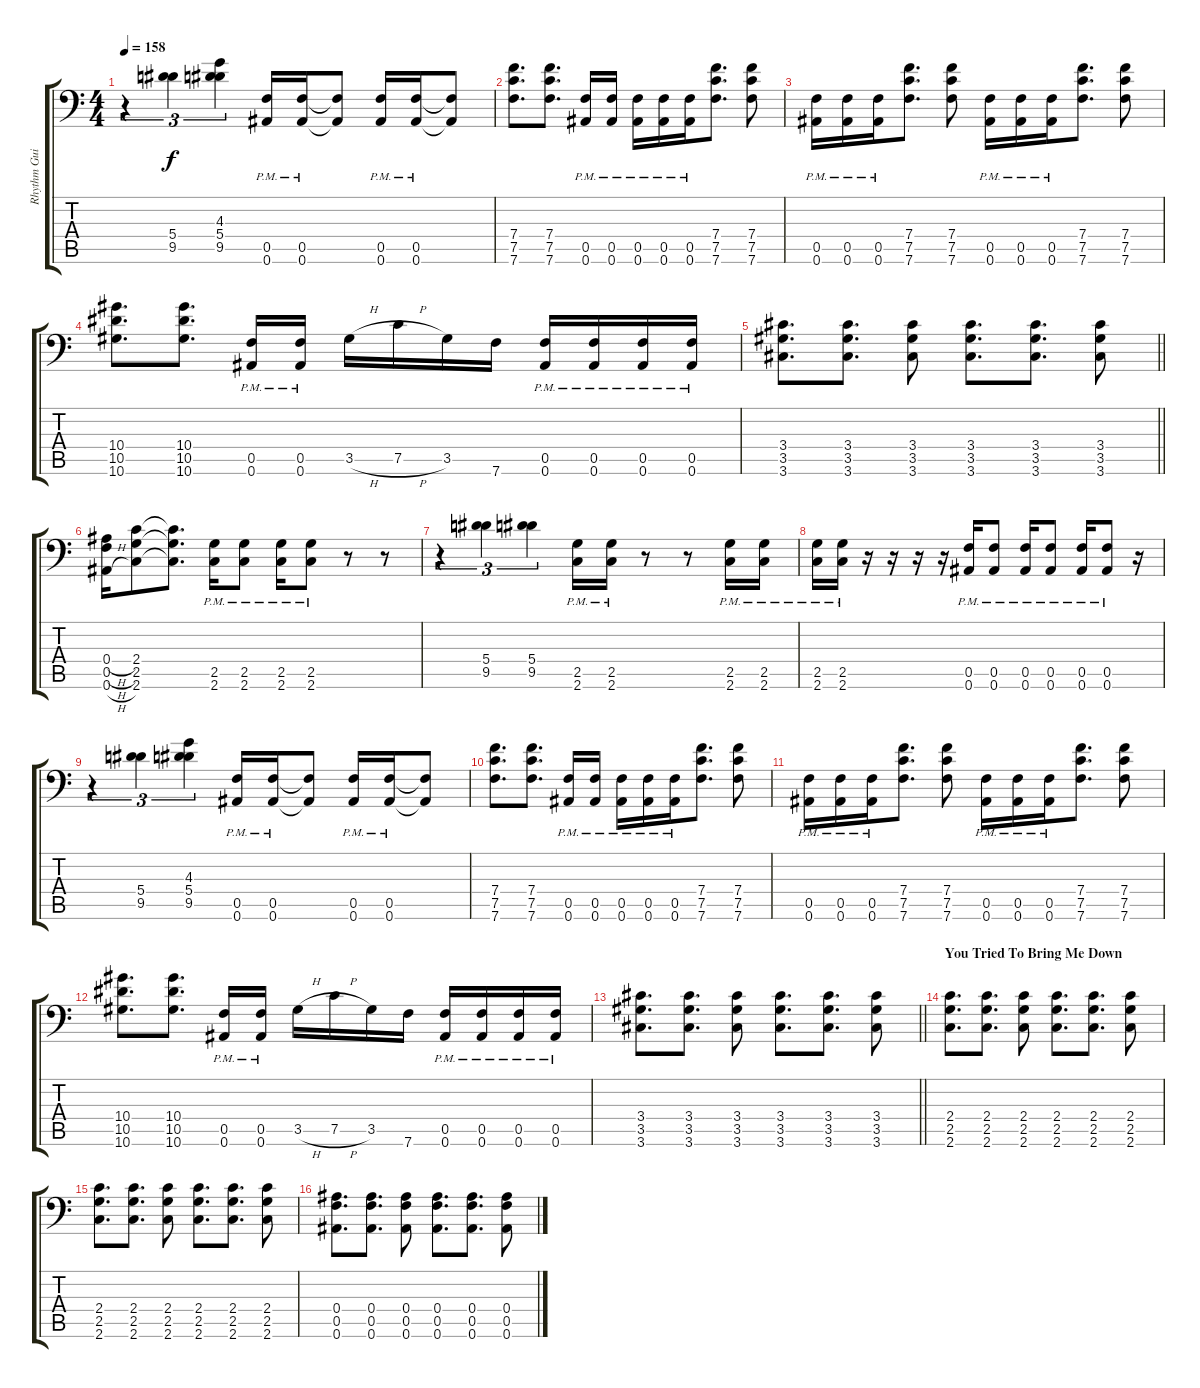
\track ("Rhythm Guitar" "Rhythm Gui") {instrument distortionguitar}
\staff {score tabs}
\tuning (C4 G3 Eb3 Bb2 F2 Bb1) {hide}
\ts (4 4)
\tempo 158
\clef f4
\ks c
r.4{tu (3 2) dy f} (5.4 9.5).4{tu (3 2)} (4.3 5.4 9.5).4{tu (3 2)} (0.5{pm} 0.6{pm}).16 (0.5{pm} 0.6{pm}).16 (0.5{t} 0.6{t}).8 (0.5{pm} 0.6{pm}).16 (0.5{pm} 0.6{pm}).16 (0.5{t} 0.6{t}).8 |
(7.4 7.5 7.6).8{d} (7.4 7.5 7.6).8{d} (0.5{pm} 0.6{pm}).16 (0.5{pm} 0.6{pm}).16 (0.5{pm} 0.6{pm}).16 (0.5{pm} 0.6{pm}).16 (0.5{pm} 0.6{pm}).16 (7.4 7.5 7.6).8{d} (7.4 7.5 7.6).8 |
(0.5{pm} 0.6{pm}).16 (0.5{pm} 0.6{pm}).16 (0.5{pm} 0.6{pm}).16 (7.4 7.5 7.6).8{d} (7.4 7.5 7.6).8 (0.5{pm} 0.6{pm}).16 (0.5{pm} 0.6{pm}).16 (0.5{pm} 0.6{pm}).16 (7.4 7.5 7.6).8{d} (7.4 7.5 7.6).8 |
(10.4 10.5 10.6).8{d} (10.4 10.5 10.6).8{d} (0.5{pm} 0.6{pm}).16 (0.5{pm} 0.6{pm}).16 3.5{h}.16 7.5{h}.16 3.5.16 7.6.16 (0.5{pm} 0.6{pm}).16 (0.5{pm} 0.6{pm}).16 (0.5{pm} 0.6{pm}).16 (0.5{pm} 0.6{pm}).16 |
\barLineRight lightlight
(3.4 3.5 3.6).8{d} (3.4 3.5 3.6).8{d} (3.4 3.5 3.6).8 (3.4 3.5 3.6).8{d} (3.4 3.5 3.6).8{d} (3.4 3.5 3.6).8 |
(0.4{h} 0.5{h} 0.6{h}).16 (2.4 2.5 2.6).8 (2.4{t} 2.5{t} 2.6{t}).8{d} (2.5{pm} 2.6{pm}).16 (2.5{pm} 2.6{pm}).8 (2.5{pm} 2.6{pm}).16 (2.5{pm} 2.6{pm}).8 r.8 r.8 |
r.4{tu (3 2)} (5.4 9.5).4{tu (3 2)} (5.4 9.5).4{tu (3 2)} (2.5{pm} 2.6{pm}).16 (2.5{pm} 2.6{pm}).16 r.8 r.8 (2.5{pm} 2.6{pm}).16 (2.5{pm} 2.6{pm}).16 |
(2.5{pm} 2.6{pm}).16 (2.5{pm} 2.6{pm}).16 r.16 r.16 r.16 r.16 (0.5{pm} 0.6{pm}).16 (0.5{pm} 0.6{pm}).8 (0.5{pm} 0.6{pm}).16 (0.5{pm} 0.6{pm}).8 (0.5{pm} 0.6{pm}).16 (0.5{pm} 0.6{pm}).8 r.16 |
r.4{tu (3 2)} (5.4 9.5).4{tu (3 2)} (4.3 5.4 9.5).4{tu (3 2)} (0.5{pm} 0.6{pm}).16 (0.5{pm} 0.6{pm}).16 (0.5{t} 0.6{t}).8 (0.5{pm} 0.6{pm}).16 (0.5{pm} 0.6{pm}).16 (0.5{t} 0.6{t}).8 |
(7.4 7.5 7.6).8{d} (7.4 7.5 7.6).8{d} (0.5{pm} 0.6{pm}).16 (0.5{pm} 0.6{pm}).16 (0.5{pm} 0.6{pm}).16 (0.5{pm} 0.6{pm}).16 (0.5{pm} 0.6{pm}).16 (7.4 7.5 7.6).8{d} (7.4 7.5 7.6).8 |
(0.5{pm} 0.6{pm}).16 (0.5{pm} 0.6{pm}).16 (0.5{pm} 0.6{pm}).16 (7.4 7.5 7.6).8{d} (7.4 7.5 7.6).8 (0.5{pm} 0.6{pm}).16 (0.5{pm} 0.6{pm}).16 (0.5{pm} 0.6{pm}).16 (7.4 7.5 7.6).8{d} (7.4 7.5 7.6).8 |
(10.4 10.5 10.6).8{d} (10.4 10.5 10.6).8{d} (0.5{pm} 0.6{pm}).16 (0.5{pm} 0.6{pm}).16 3.5{h}.16 7.5{h}.16 3.5.16 7.6.16 (0.5{pm} 0.6{pm}).16 (0.5{pm} 0.6{pm}).16 (0.5{pm} 0.6{pm}).16 (0.5{pm} 0.6{pm}).16 |
\barLineRight lightlight
(3.4 3.5 3.6).8{d} (3.4 3.5 3.6).8{d} (3.4 3.5 3.6).8 (3.4 3.5 3.6).8{d} (3.4 3.5 3.6).8{d} (3.4 3.5 3.6).8 |
\section ("" "You Tried To Bring Me Down")
(2.4 2.5 2.6).8{d} (2.4 2.5 2.6).8{d} (2.4 2.5 2.6).8 (2.4 2.5 2.6).8{d} (2.4 2.5 2.6).8{d} (2.4 2.5 2.6).8 |
(2.4 2.5 2.6).8{d} (2.4 2.5 2.6).8{d} (2.4 2.5 2.6).8 (2.4 2.5 2.6).8{d} (2.4 2.5 2.6).8{d} (2.4 2.5 2.6).8 |
(0.4 0.5 0.6).8{d} (0.4 0.5 0.6).8{d} (0.4 0.5 0.6).8 (0.4 0.5 0.6).8{d} (0.4 0.5 0.6).8{d} (0.4 0.5 0.6).8
